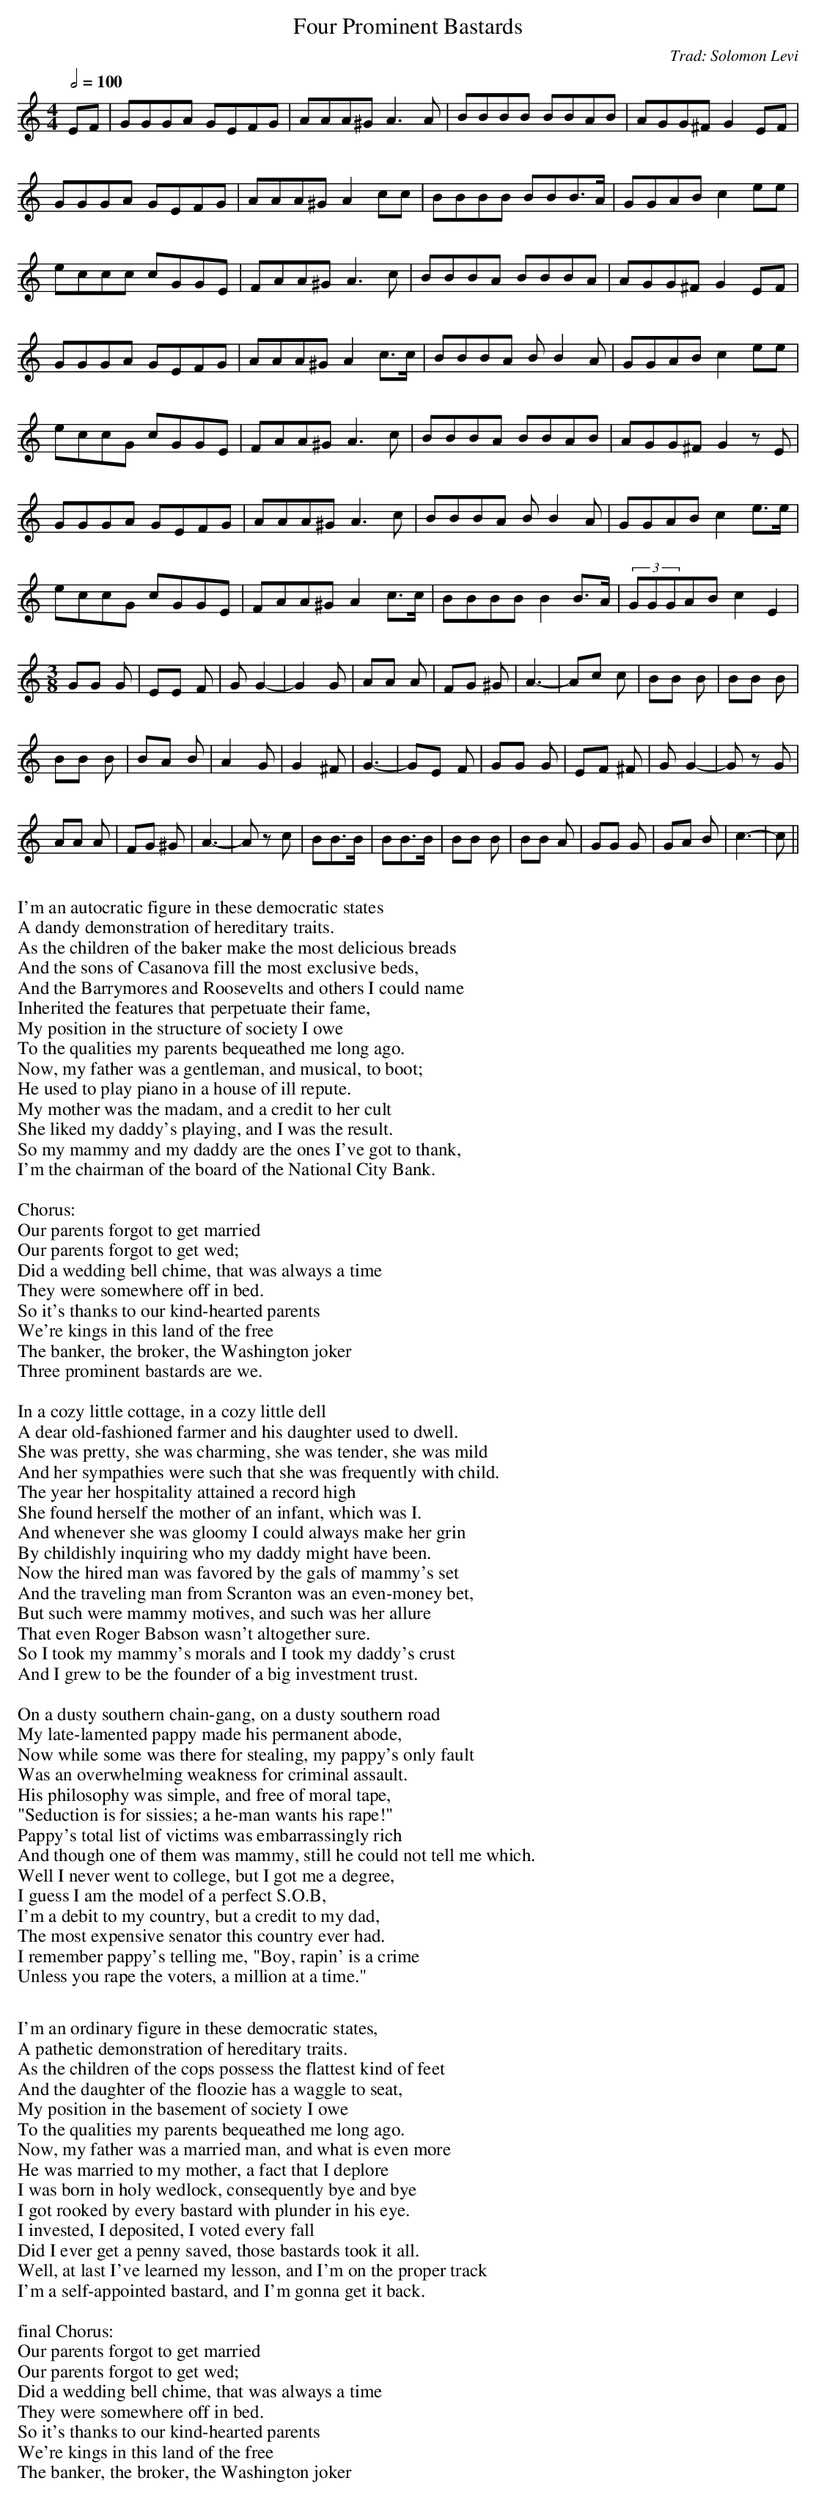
X:1
T:Four Prominent Bastards
C:Trad: Solomon Levi
M:4/4
L:1/8
Q:2/4=100
W:I'm an autocratic figure in these democratic states
W:A dandy demonstration of hereditary traits.
W:As the children of the baker make the most delicious breads
W:And the sons of Casanova fill the most exclusive beds,
W:And the Barrymores and Roosevelts and others I could name
W:Inherited the features that perpetuate their fame,
W:My position in the structure of society I owe
W:To the qualities my parents bequeathed me long ago.
W:Now, my father was a gentleman, and musical, to boot;
W:He used to play piano in a house of ill repute.
W:My mother was the madam, and a credit to her cult
W:She liked my daddy's playing, and I was the result.
W:So my mammy and my daddy are the ones I've got to thank,
W:I'm the chairman of the board of the National City Bank.
W:
W:  Chorus:
W:  Our parents forgot to get married
W:  Our parents forgot to get wed;
W:  Did a wedding bell chime, that was always a time
W:  They were somewhere off in bed.
W:  So it's thanks to our kind-hearted parents
W:  We're kings in this land of the free
W:  The banker, the broker, the Washington joker
W:  Three prominent bastards are we.
W:
W:In a cozy little cottage, in a cozy little dell
W:A dear old-fashioned farmer and his daughter used to dwell.
W:She was pretty, she was charming, she was tender, she was mild
W:And her sympathies were such that she was frequently with child.
W:The year her hospitality attained a record high
W:She found herself the mother of an infant, which was I.
W:And whenever she was gloomy I could always make her grin
W:By childishly inquiring who my daddy might have been.
W:Now the hired man was favored by the gals of mammy's set
W:And the traveling man from Scranton was an even-money bet,
W:But such were mammy motives, and such was her allure
W:That even Roger Babson wasn't altogether sure.
W:So I took my mammy's morals and I took my daddy's crust
W:And I grew to be the founder of a big investment trust.
W:
W:On a dusty southern chain-gang, on a dusty southern road
W:My late-lamented pappy made his permanent abode,
W:Now while some was there for stealing, my pappy's only fault
W:Was an overwhelming weakness for criminal assault.
W:His philosophy was simple, and free of moral tape,
W:"Seduction is for sissies; a he-man wants his rape!"
W:Pappy's total list of victims was embarrassingly rich
W:And though one of them was mammy, still he could not tell me which.
W:Well I never went to college, but I got me a degree,
W:I guess I am the model of a perfect S.O.B,
W:I'm a debit to my country, but a credit to my dad,
W:The most expensive senator this country ever had.
W:I remember pappy's telling me, "Boy, rapin' is a crime
W:Unless you rape the voters, a million at a time."
W:
W:I'm an ordinary figure in these democratic states,
W:A pathetic demonstration of hereditary traits.
W:As the children of the cops possess the flattest kind of feet
W:And the daughter of the floozie has a waggle to seat,
W:My position in the basement of society I owe
W:To the qualities my parents bequeathed me long ago.
W:Now, my father was a married man, and what is even more
W:He was married to my mother, a fact that I deplore
W:I was born in holy wedlock, consequently bye and bye
W:I got rooked by every bastard with plunder in his eye.
W:I invested, I deposited, I voted every fall
W:Did I ever get a penny saved, those bastards took it all.
W:Well, at last I've learned my lesson, and I'm on the proper track
W:I'm a self-appointed bastard, and I'm gonna get it back.
W:
W:  final Chorus:
W:  Our parents forgot to get married
W:  Our parents forgot to get wed;
W:  Did a wedding bell chime, that was always a time
W:  They were somewhere off in bed.
W:  So it's thanks to our kind-hearted parents
W:  We're kings in this land of the free
W:  The banker, the broker, the Washington joker
K:C
EF|GGGA GEFG|AAA^G A3A|BBBB BBAB|AGG^F G2EF|
GGGA GEFG|AAA^G A2cc|BBBB BBB3/2A/|GGAB c2ee|
eccc c-GGE|FAA^G A3c|BBBA BBBA|AGG^F G2EF|
GGGA GEFG|AAA^G A2c3/2c/|BBBA BB2A|GGAB c2ee|
eccG cGGE|FAA^G A3c|BBBA BBAB|AGG^F G2zE|
GGGA GEFG|AAA^G A3c|BBBA BB2A|GGAB c2e3/2e/|
eccG cGGE|FAA^G A2c3/2c/|BBBB B2B3/2A/|(3GGGAB c2E2|
M:3/8
L:1/8
GG G|EE F|GG2-|G2 G|AA A|FG ^G|A3-|Ac c|BB B|BB B|
BB B|BA B|A2 G|G2 ^F|G3-|GE F|GG G|EF ^F|GG2-|Gz G|
AA A|FG ^G|A3-|Az c|BB3/2B/|BB3/2B/|BB B|BB A|GG G|GA B|c3-|c ||
